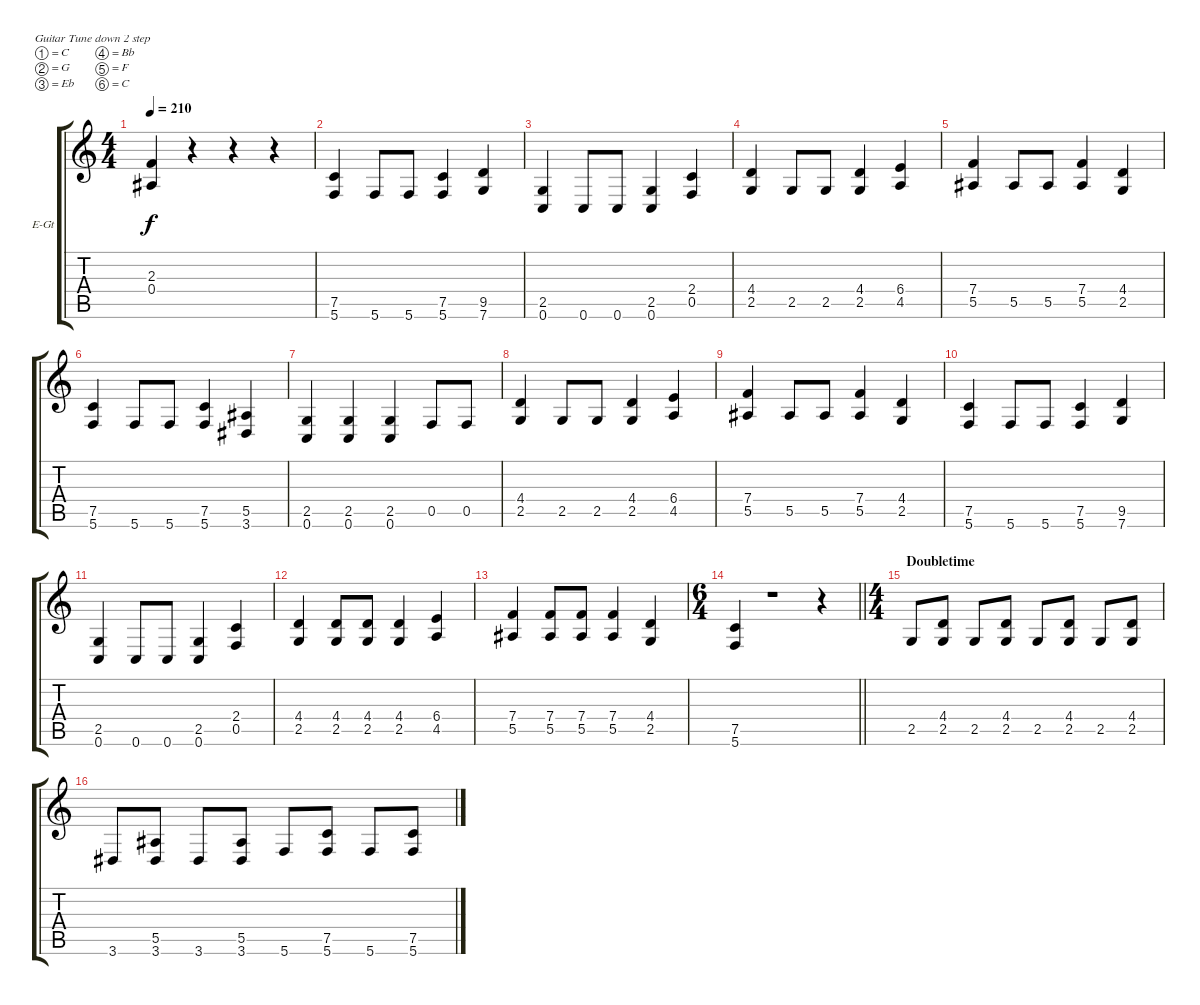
\bracketExtendMode groupsimilarinstruments
\firstSystemTrackNameOrientation horizontal
\otherSystemsTrackNameOrientation horizontal
\track ("Guitar" "E-Gt") {instrument distortionguitar}
\staff {score tabs}
\tuning (C4 G3 Eb3 Bb2 F2 C2)
\ts (4 4)
\tempo 210
\clef g2
\ks c
(2.3 0.4).4{dy f} r.4 r.4 r.4 |
(7.5 5.6).4 5.6.8 5.6.8 (7.5 5.6).4 (9.5 7.6).4 |
(2.5 0.6).4 0.6.8 0.6.8 (2.5 0.6).4 (2.4 0.5).4 |
(4.4 2.5).4 2.5.8 2.5.8 (4.4 2.5).4 (6.4 4.5).4 |
(7.4 5.5).4 5.5.8 5.5.8 (7.4 5.5).4 (4.4 2.5).4 |
(7.5 5.6).4 5.6.8 5.6.8 (7.5 5.6).4 (5.5 3.6).4 |
(2.5 0.6).4 (2.5 0.6).4 (2.5 0.6).4 0.5.8 0.5.8 |
(4.4 2.5).4 2.5.8 2.5.8 (4.4 2.5).4 (6.4 4.5).4 |
(7.4 5.5).4 5.5.8 5.5.8 (7.4 5.5).4 (4.4 2.5).4 |
(7.5 5.6).4 5.6.8 5.6.8 (7.5 5.6).4 (9.5 7.6).4 |
(2.5 0.6).4 0.6.8 0.6.8 (2.5 0.6).4 (2.4 0.5).4 |
(4.4 2.5).4 (4.4 2.5).8 (4.4 2.5).8 (4.4 2.5).4 (6.4 4.5).4 |
(7.4 5.5).4 (7.4 5.5).8 (7.4 5.5).8 (7.4 5.5).4 (4.4 2.5).4 |
\ts (6 4)
\beaming (8 2 2 2 6)
\barLineRight lightlight
(7.5 5.6).4 r.1 r.4 |
\ts (4 4)
\beaming (8 2 2 2 2)
\section ("" "Doubletime")
2.5.8 (4.4 2.5).8 2.5.8 (4.4 2.5).8 2.5.8 (4.4 2.5).8 2.5.8 (4.4 2.5).8 |
3.6.8 (5.5 3.6).8 3.6.8 (5.5 3.6).8 5.6.8 (7.5 5.6).8 5.6.8 (7.5 5.6).8
